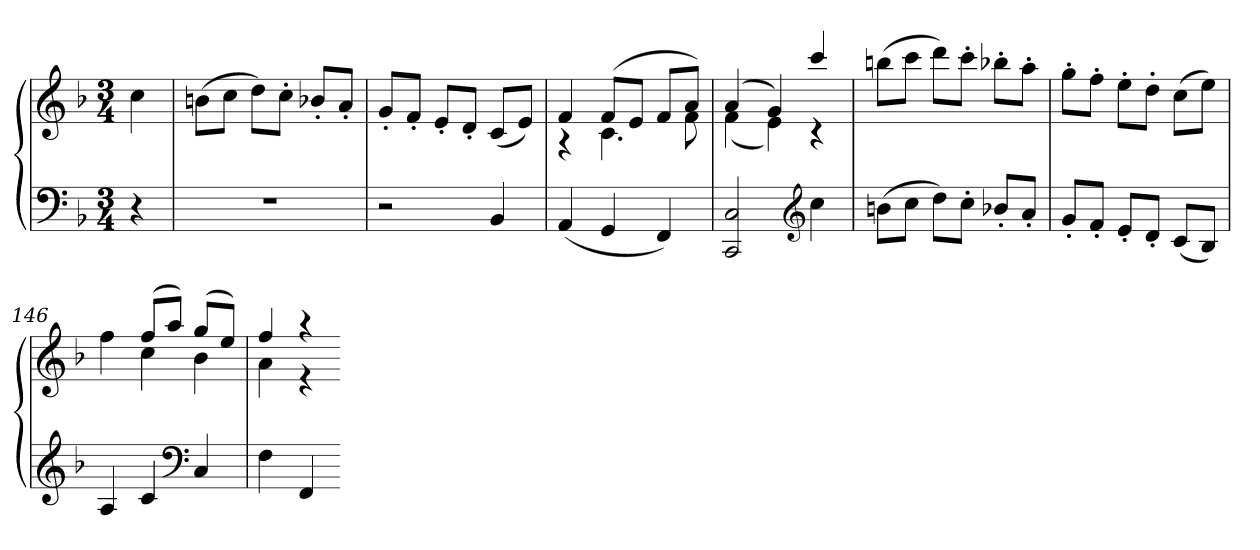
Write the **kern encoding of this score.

**kern	**kern
*part1	*part1
*staff2	*staff1
*clefF4	*clefG2
*k[b-]	*k[b-]
*M3/4	*M3/4
=	=
4r	4cc
=140	=140
2.r	(8bnL
.	8ccJ
.	8ddL)
.	8cc'J
.	8b-X'L
.	8a'J
=141	=141
2r	8g'L
.	8f'J
.	8e'L
.	8d'J
4BB-	(8cL
.	8eJ)
=142	=142
*	*^
(4AA	4f	4r
4GG	(8fL	4.c
.	8eJ	.
4FF)	8fL	.
.	8aJ)	8f
=143	=143	=143
2CC 2C	(4a	(4f
.	4g)	4e)
*clefG2	*	*
4cc	4ccc	4r
*	*v	*v
=144	=144
(8bnL	(8bbnL
8ccJ	8cccJ
8ddL)	8dddL)
8cc'J	8ccc'J
8b-X'L	8bb-X'L
8a'J	8aa'J
=145	=145
8g'L	8gg'L
8f'J	8ff'J
8e'L	8ee'L
8d'J	8dd'J
(8cL	(8ccL
8B-J)	8eeJ)
=146	=146
*	*^
4A	4ff	4ryy
4c	(8ffL	4cc
.	8aaJ)	.
*clefF4	*	*
4C	(8ggL	4b-
.	8eeJ)	.
=147	=147	=147
4F	4ff	4a
4FF	4r	4r
*	*v	*v
=-	=-
*-	*-
